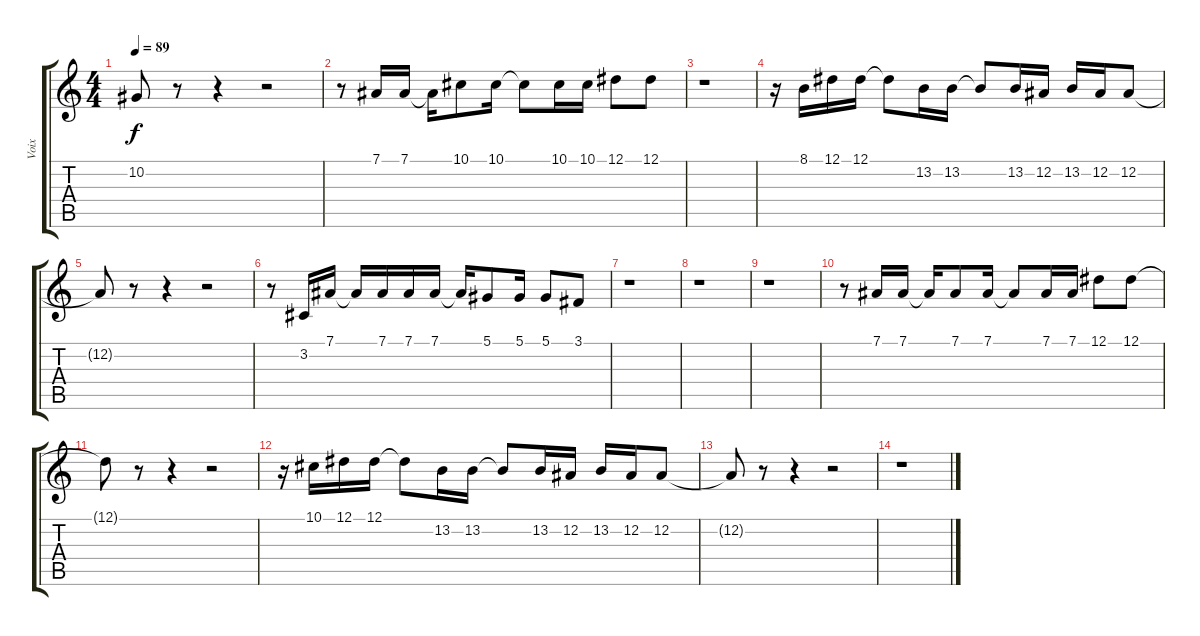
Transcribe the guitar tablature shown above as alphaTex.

\track ("Voix" "Voix") {instrument accordion}
\staff {score tabs}
\tuning (Eb4 Bb3 Gb3 Db3 Ab2 Eb2) {hide}
\ts (4 4)
\tempo 89
\clef g2
\ks c
10.2.8{dy f} r.8 r.4 r.2 |
r.8 7.1.16 7.1.16 7.1{t}.16 10.1.8 10.1.16 10.1{t}.8 10.1.16 10.1.16 12.1.8 12.1.8 |
r.1 |
r.16 8.1.16 12.1.16 12.1.16 12.1{t}.8 13.2.16 13.2.16 13.2{t}.8 13.2.16 12.2.16 13.2.16 12.2.16 12.2.8 |
12.2{t}.8 r.8 r.4 r.2 |
r.8 3.2.16 7.1.16 7.1{t}.16 7.1.16 7.1.16 7.1.16 7.1{t}.16 5.1.8 5.1.16 5.1.8 3.1.8 |
r.1 |
r.1 |
r.1 |
r.8 7.1.16 7.1.16 7.1{t}.16 7.1.8 7.1.16 7.1{t}.8 7.1.16 7.1.16 12.1.8 12.1.8 |
12.1{t}.8 r.8 r.4 r.2 |
r.16 10.1.16 12.1.16 12.1.16 12.1{t}.8 13.2.16 13.2.16 13.2{t}.8 13.2.16 12.2.16 13.2.16 12.2.16 12.2.8 |
12.2{t}.8 r.8 r.4 r.2 |
r.1
